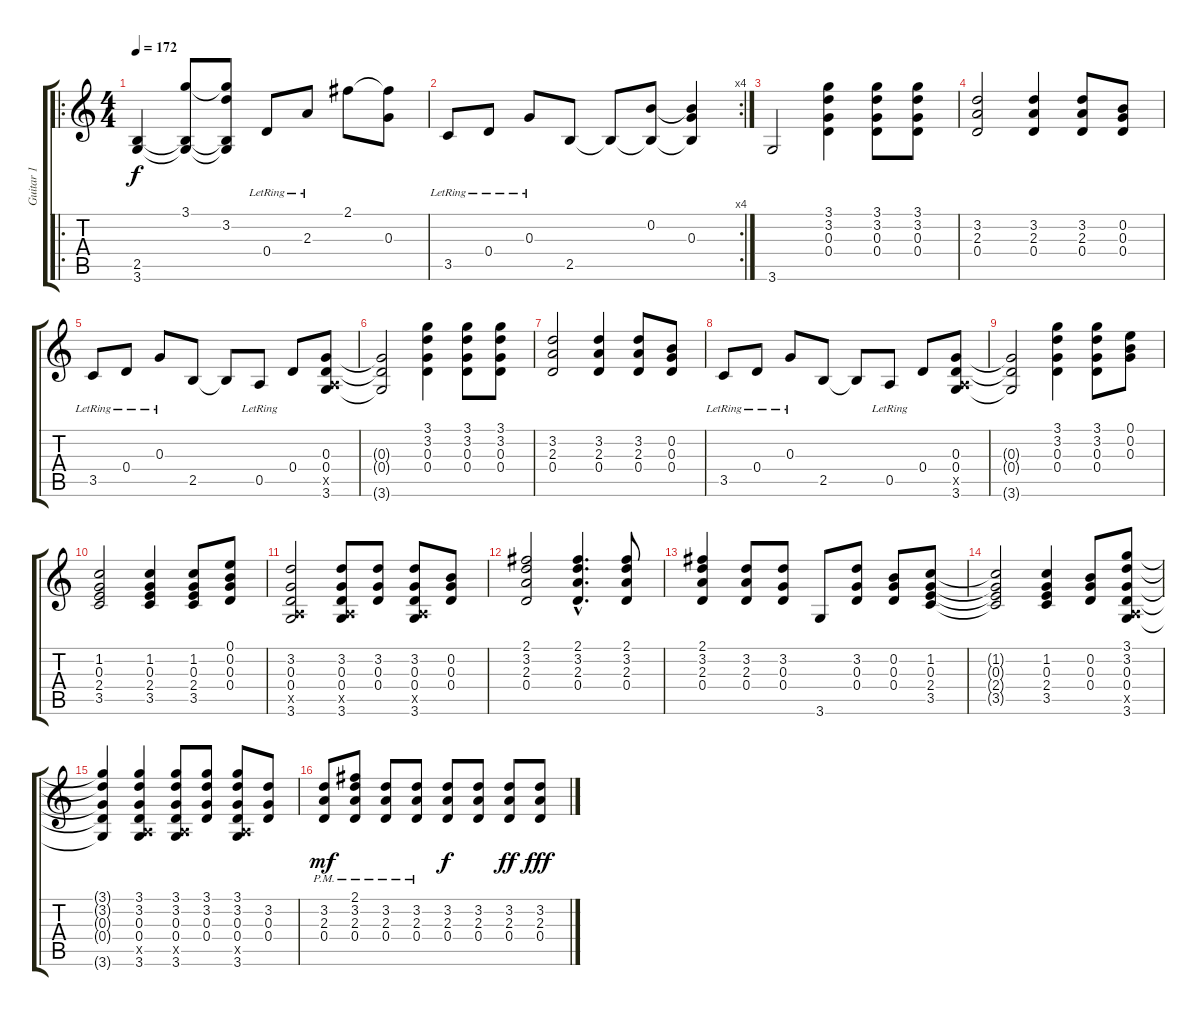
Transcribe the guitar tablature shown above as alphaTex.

\track ("Guitar 1" "Guitar 1") {instrument overdrivenguitar}
\staff {score tabs}
\tuning (E4 B3 G3 D3 A2 E2) {hide}
\ro
\ts (4 4)
\tempo 172
\clef g2
\ks c
(2.5 3.6).4{dy f instrument overdrivenguitar} (3.1 2.5{t} 3.6{t}).8 (3.1{t} 3.2 2.5{t} 3.6{t}).8 0.4{lr}.8 2.3{lr}.8 2.1.8 (2.1{t} 0.3).8 |
\rc 4
3.5{lr}.8 0.4{lr}.8 0.3{lr}.8 2.5.8 2.5{t}.8 (0.2 2.5{t}).8 (0.2{t} 0.3 2.5{t}).4 |
3.6.2 (3.1 3.2 0.3 0.4).4 (3.1 3.2 0.3 0.4).8 (3.1 3.2 0.3 0.4).8 |
(3.2 2.3 0.4).2 (3.2 2.3 0.4).4 (3.2 2.3 0.4).8 (0.2 0.3 0.4).8 |
3.5{lr}.8 0.4{lr}.8 0.3{lr}.8 2.5.8 2.5{t}.8 0.5{lr}.8 0.4.8 (0.3 0.4 0.5{x} 3.6).8 |
(0.3{t} 0.4{t} 3.6{t}).2 (3.1 3.2 0.3 0.4).4 (3.1 3.2 0.3 0.4).8 (3.1 3.2 0.3 0.4).8 |
(3.2 2.3 0.4).2 (3.2 2.3 0.4).4 (3.2 2.3 0.4).8 (0.2 0.3 0.4).8 |
3.5{lr}.8 0.4{lr}.8 0.3{lr}.8 2.5.8 2.5{t}.8 0.5{lr}.8 0.4.8 (0.3 0.4 0.5{x} 3.6).8 |
(0.3{t} 0.4{t} 3.6{t}).2 (3.1 3.2 0.3 0.4).4 (3.1 3.2 0.3 0.4).8 (0.1 0.2 0.3).8 |
(1.2 0.3 2.4 3.5).2 (1.2 0.3 2.4 3.5).4 (1.2 0.3 2.4 3.5).8 (0.1 0.2 0.3 0.4).8 |
(3.2 0.3 0.4 0.5{x} 3.6).2 (3.2 0.3 0.4 0.5{x} 3.6).8 (3.2 0.3 0.4).8 (3.2 0.3 0.4 0.5{x} 3.6).8 (0.2 0.3 0.4).8 |
(2.1 3.2 2.3 0.4).2 (2.1{hac} 3.2{hac} 2.3{hac} 0.4{hac}).4{d} (2.1 3.2 2.3 0.4).8 |
(2.1 3.2 2.3 0.4).4 (3.2 2.3 0.4).8 (3.2 0.3 0.4).8 3.6.8 (3.2 0.3 0.4).8 (0.2 0.3 0.4).8 (1.2 0.3 2.4 3.5).8 |
(1.2{t} 0.3{t} 2.4{t} 3.5{t}).2 (1.2 0.3 2.4 3.5).4 (0.2 0.3 0.4).8 (3.1 3.2 0.3 0.4 0.5{x} 3.6).8 |
(3.1{t} 3.2{t} 0.3{t} 0.4{t} 3.6{t}).4 (3.1 3.2 0.3 0.4 0.5{x} 3.6).4 (3.1 3.2 0.3 0.4 0.5{x} 3.6).8 (3.1 3.2 0.3 0.4).8 (3.1 3.2 0.3 0.4 0.5{x} 3.6).8 (3.2 0.3 0.4).8 |
(3.2{pm} 2.3{pm} 0.4{pm}).8{dy mf} (2.1 3.2{pm} 2.3{pm} 0.4{pm}).8 (3.2{pm} 2.3{pm} 0.4{pm}).8 (3.2{pm} 2.3{pm} 0.4{pm}).8 (3.2 2.3 0.4).8{dy f} (3.2 2.3 0.4).8 (3.2 2.3 0.4).8{dy ff} (3.2 2.3 0.4).8{dy fff}
